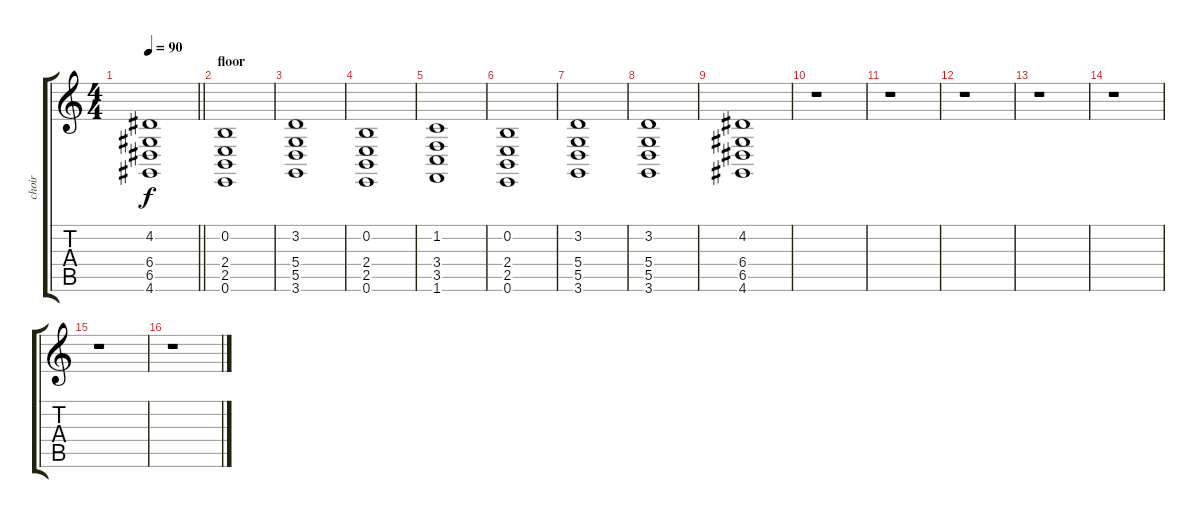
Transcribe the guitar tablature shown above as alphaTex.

\track ("choir" "choir") {instrument pad4choir}
\staff {score tabs}
\tuning (E4 B3 G3 D3 A2 E2) {hide}
\ts (4 4)
\tempo 90
\clef g2
\barLineRight lightlight
\ks c
(4.2 6.4 6.5 4.6).1{dy f} |
\section ("" "floor")
(0.2 2.4 2.5 0.6).1 |
(3.2 5.4 5.5 3.6).1 |
(0.2 2.4 2.5 0.6).1 |
(1.2 3.4 3.5 1.6).1 |
(0.2 2.4 2.5 0.6).1 |
(3.2 5.4 5.5 3.6).1 |
(3.2 5.4 5.5 3.6).1 |
(4.2 6.4 6.5 4.6).1 |
r.1 |
r.1 |
r.1 |
r.1 |
r.1 |
r.1 |
r.1
